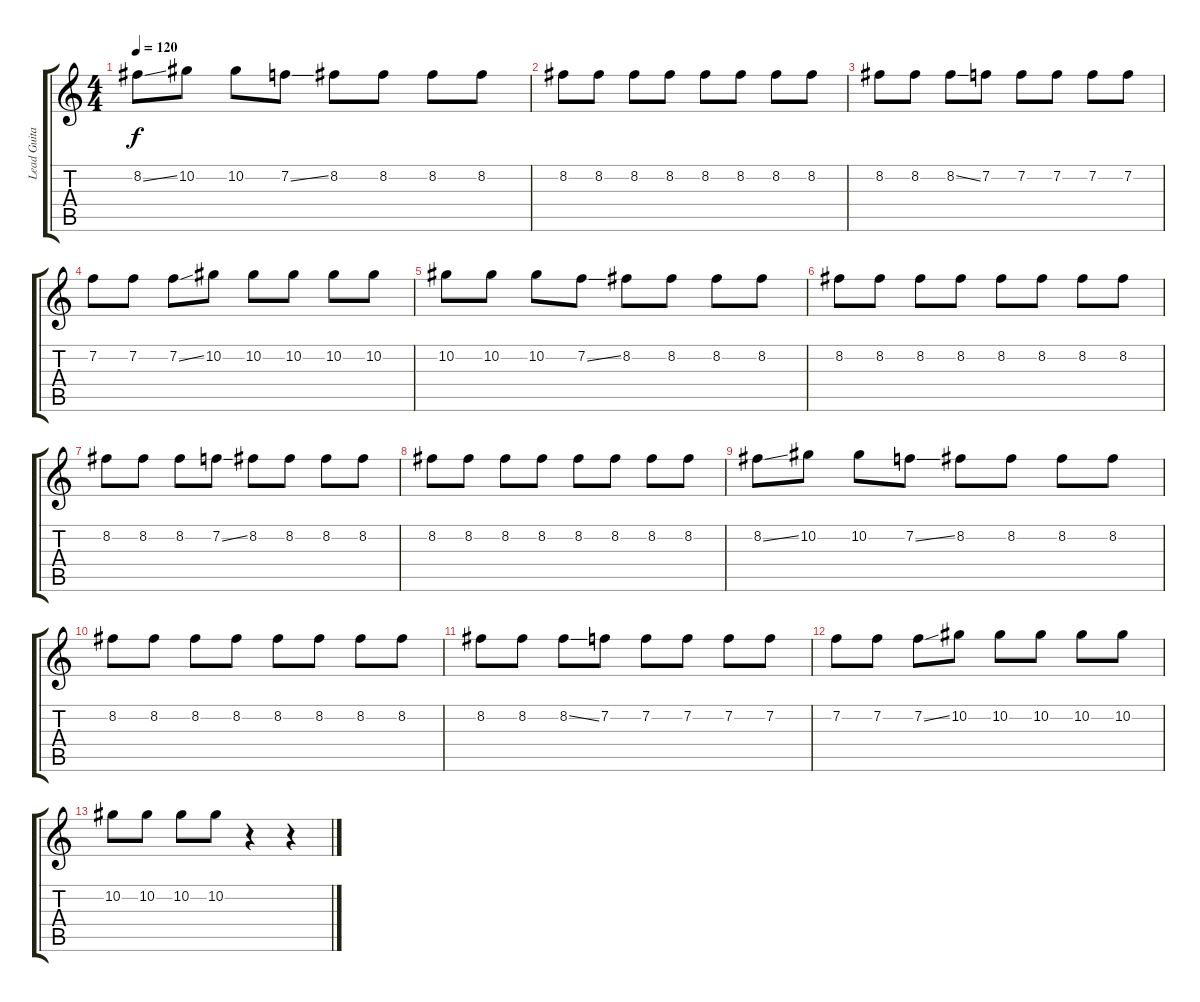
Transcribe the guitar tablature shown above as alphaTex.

\track ("Lead Guitar" "Lead Guita") {instrument distortionguitar}
\staff {score tabs}
\tuning (Eb4 Bb3 Gb3 Db3 Ab2 Eb2) {hide}
\ts (4 4)
\tempo 120
\clef g2
\ks c
8.2{ss}.8{dy f} 10.2.8 10.2.8 7.2{ss}.8 8.2.8 8.2.8 8.2.8 8.2.8 |
8.2.8 8.2.8 8.2.8 8.2.8 8.2.8 8.2.8 8.2.8 8.2.8 |
8.2.8 8.2.8 8.2{ss}.8 7.2.8 7.2.8 7.2.8 7.2.8 7.2.8 |
7.2.8 7.2.8 7.2{ss}.8 10.2.8 10.2.8 10.2.8 10.2.8 10.2.8 |
10.2.8 10.2.8 10.2.8 7.2{ss}.8 8.2.8 8.2.8 8.2.8 8.2.8 |
8.2.8 8.2.8 8.2.8 8.2.8 8.2.8 8.2.8 8.2.8 8.2.8 |
8.2.8 8.2.8 8.2.8 7.2{ss}.8 8.2.8 8.2.8 8.2.8 8.2.8 |
8.2.8 8.2.8 8.2.8 8.2.8 8.2.8 8.2.8 8.2.8 8.2.8 |
8.2{ss}.8 10.2.8 10.2.8 7.2{ss}.8 8.2.8 8.2.8 8.2.8 8.2.8 |
8.2.8 8.2.8 8.2.8 8.2.8 8.2.8 8.2.8 8.2.8 8.2.8 |
8.2.8 8.2.8 8.2{ss}.8 7.2.8 7.2.8 7.2.8 7.2.8 7.2.8 |
7.2.8 7.2.8 7.2{ss}.8 10.2.8 10.2.8 10.2.8 10.2.8 10.2.8 |
10.2.8 10.2.8 10.2.8 10.2.8 r.4 r.4
